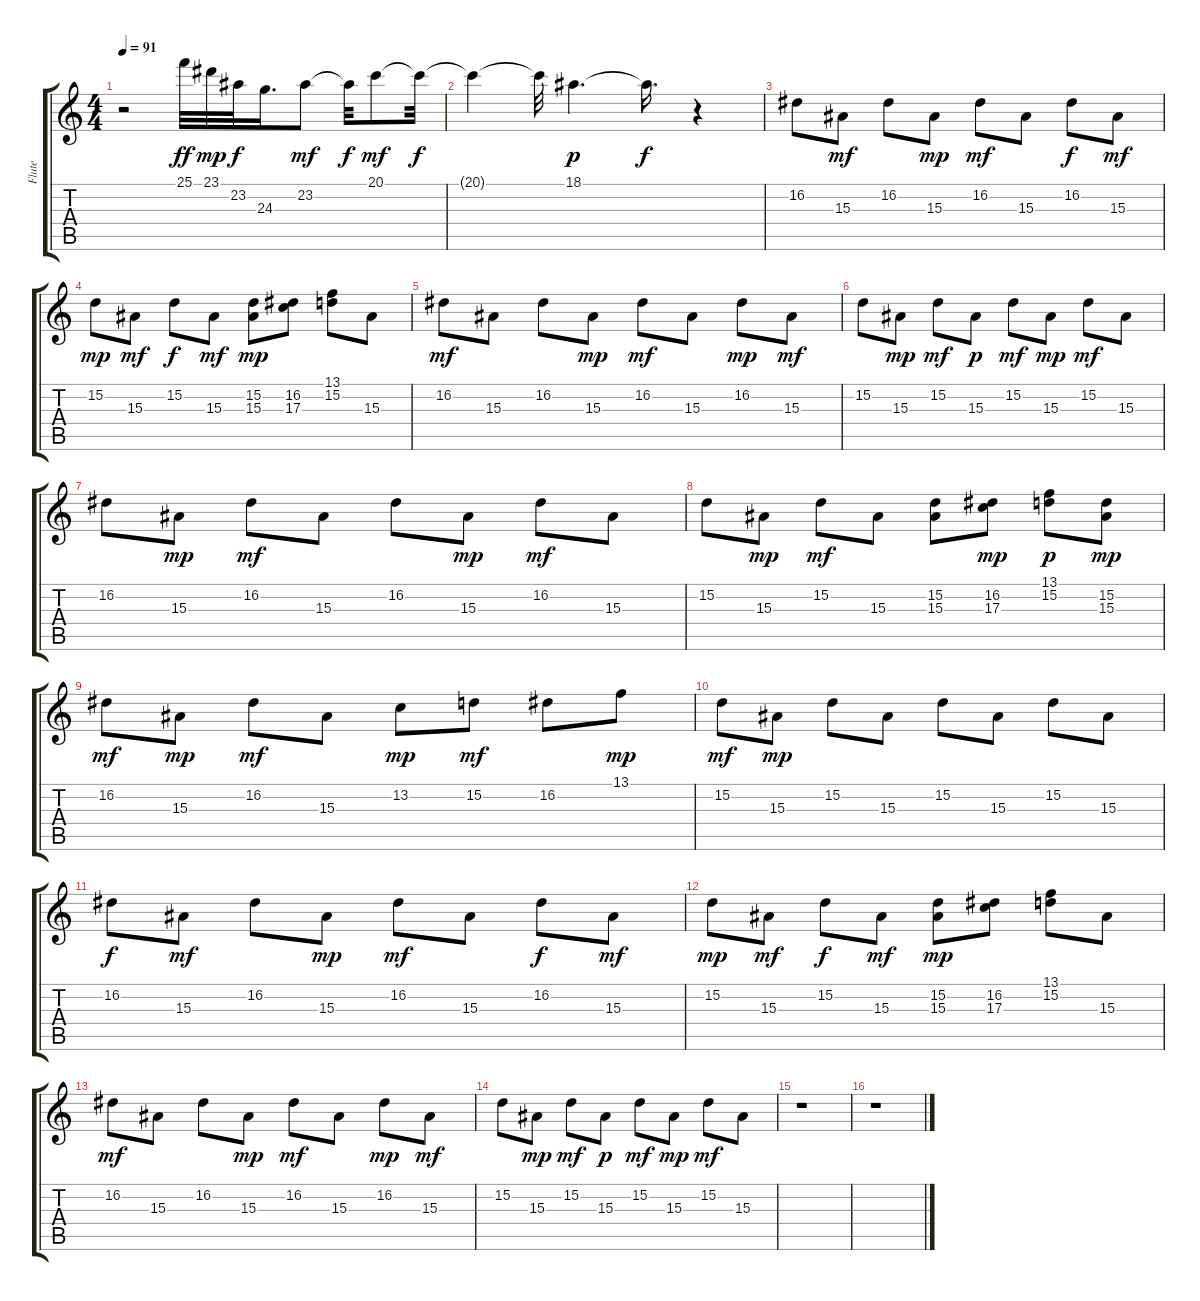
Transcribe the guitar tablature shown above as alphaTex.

\track ("Flute" "Flute") {instrument flute}
\staff {score tabs}
\tuning (E4 B3 G3 D3 A2 E2) {hide}
\ts (4 4)
\tempo 91
\clef g2
\ks c
r.2{dy ff} 25.1.32 23.1.32{dy mp} 23.2.32{dy f} 24.3.16{d} 23.2.8{dy mf} 23.2{t}.32{dy f} 20.1.8{dy mf} 20.1{t}.32{dy f} |
20.1{t}.4 20.1{t}.32 18.1.4{d dy p} 18.1{t}.16{d dy f} r.4 |
16.2.8 15.3.8{dy mf} 16.2.8 15.3.8{dy mp} 16.2.8{dy mf} 15.3.8 16.2.8{dy f} 15.3.8{dy mf} |
15.2.8{dy mp} 15.3.8{dy mf} 15.2.8{dy f} 15.3.8{dy mf} (15.2 15.3).8{dy mp} (16.2 17.3).8 (13.1 15.2).8 15.3.8 |
16.2.8{dy mf} 15.3.8 16.2.8 15.3.8{dy mp} 16.2.8{dy mf} 15.3.8 16.2.8{dy mp} 15.3.8{dy mf} |
15.2.8 15.3.8{dy mp} 15.2.8{dy mf} 15.3.8{dy p} 15.2.8{dy mf} 15.3.8{dy mp} 15.2.8{dy mf} 15.3.8 |
16.2.8 15.3.8{dy mp} 16.2.8{dy mf} 15.3.8 16.2.8 15.3.8{dy mp} 16.2.8{dy mf} 15.3.8 |
15.2.8 15.3.8{dy mp} 15.2.8{dy mf} 15.3.8 (15.2 15.3).8 (16.2 17.3).8{dy mp} (13.1 15.2).8{dy p} (15.2 15.3).8{dy mp} |
16.2.8{dy mf} 15.3.8{dy mp} 16.2.8{dy mf} 15.3.8 13.2.8{dy mp} 15.2.8{dy mf} 16.2.8 13.1.8{dy mp} |
15.2.8{dy mf} 15.3.8{dy mp} 15.2.8 15.3.8 15.2.8 15.3.8 15.2.8 15.3.8 |
16.2.8{dy f} 15.3.8{dy mf} 16.2.8 15.3.8{dy mp} 16.2.8{dy mf} 15.3.8 16.2.8{dy f} 15.3.8{dy mf} |
15.2.8{dy mp} 15.3.8{dy mf} 15.2.8{dy f} 15.3.8{dy mf} (15.2 15.3).8{dy mp} (16.2 17.3).8 (13.1 15.2).8 15.3.8 |
16.2.8{dy mf} 15.3.8 16.2.8 15.3.8{dy mp} 16.2.8{dy mf} 15.3.8 16.2.8{dy mp} 15.3.8{dy mf} |
15.2.8 15.3.8{dy mp} 15.2.8{dy mf} 15.3.8{dy p} 15.2.8{dy mf} 15.3.8{dy mp} 15.2.8{dy mf} 15.3.8 |
r.1 |
r.1
